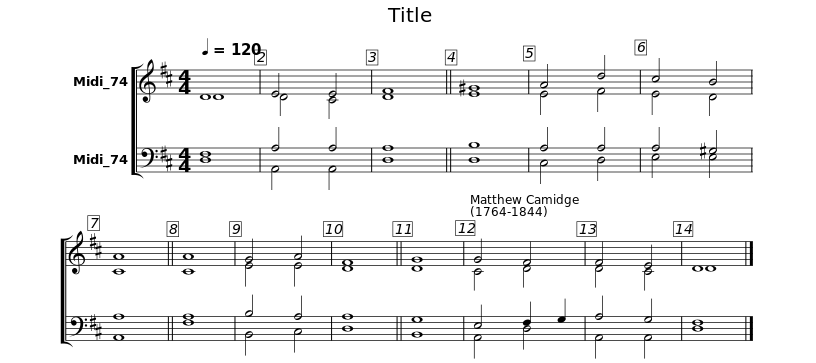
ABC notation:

X:1
%%score [ ( 1 2 ) ( 3 4 ) ]
L:1/8
Q:1/4=120
M:4/4
I:linebreak $
K:D
V:1 treble
V:2 treble
V:3 bass
V:4 bass
V:1
 D8 | E4 E4 | F8 || ^G8 | A4 d4 | %5
 c4 B4 | A8 || A8 | G4 A4 | F8 || %10
 G8 | G4 F4 | F4 E4 |$ D8 |] %14
V:2
 D8 | D4 C4 | D8 || E8 | E4 F4 | %5
 E4 D4 | C8 || C8 | E4 E4 | D8 || %10
 D8 | C4 D4 | D4 C4 |$ D8 |] %14
V:3
 F,8 | A,4 A,4 | A,8 || B,8 | A,4 A,4 | %5
 A,4 ^G,4 | A,8 || A,8 | B,4 A,4 | A,8 || %10
 G,8 | E,4 F,2 G,2 | A,4 G,4 |$ F,8 |] %14
V:4
 D,8 | A,,4 A,,4 | D,8 || D,8 | C,4 D,4 | %5
 E,4 E,4 | A,,8 || F,8 | B,,4 C,4 | D,8 || %10
 B,,8 | A,,4 D,4 | A,,4 A,,4 |$ D,8 |] %14
